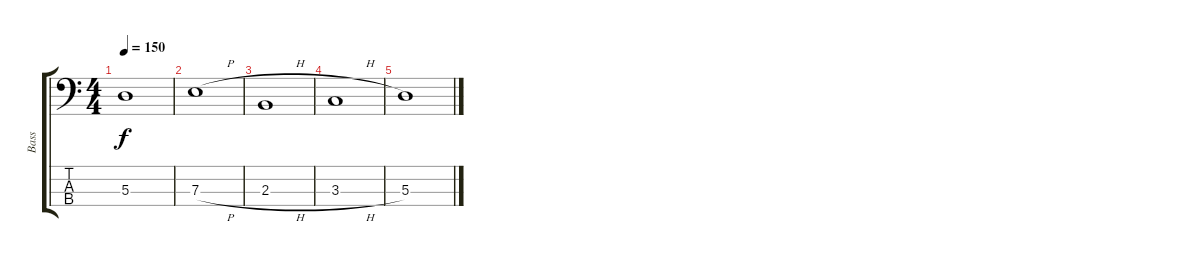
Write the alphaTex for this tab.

\track ("Bass" "Bass") {instrument electricbassfinger}
\staff {score tabs}
\tuning (G2 D2 A1 E1) {hide}
\ts (4 4)
\tempo 150
\clef f4
\ks c
5.3.1{dy f} |
7.3{h}.1 |
2.3{h}.1 |
3.3{h}.1 |
5.3.1
